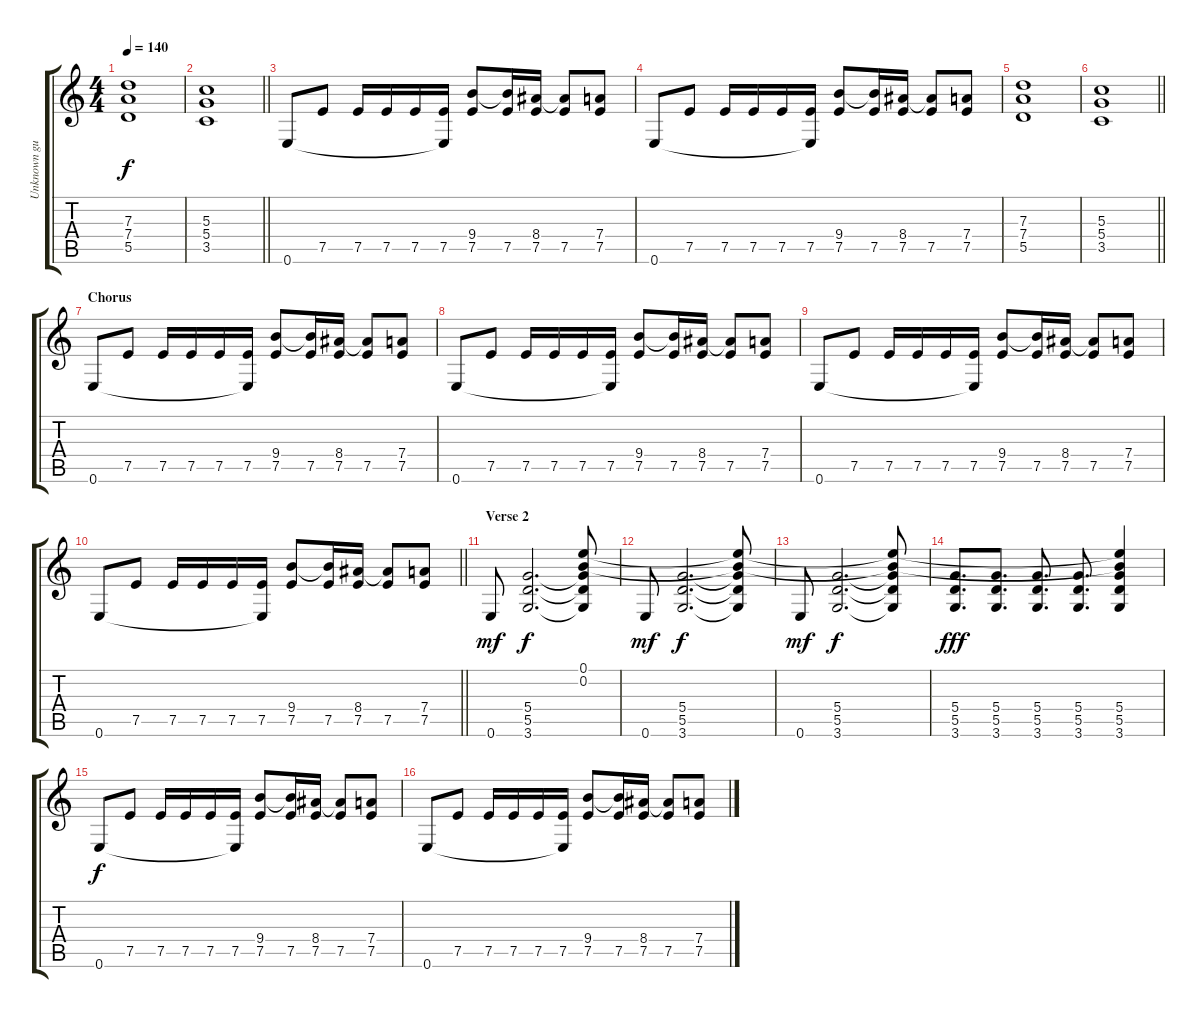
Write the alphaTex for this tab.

\track ("Unknown guy (guitar)" "Unknown gu") {instrument overdrivenguitar}
\staff {score tabs}
\tuning (E4 B3 G3 D3 A2 E2) {hide}
\ts (4 4)
\tempo 140
\clef g2
\ks c
(7.3 7.4 5.5).1{dy f} |
\barLineRight lightlight
(5.3 5.4 3.5).1 |
0.6.8 7.5.8 7.5.16 7.5.16 7.5.16 (7.5 0.6{t}).16 (9.4 7.5).8 (9.4{t} 7.5).16 (8.4 7.5).16 (8.4{t} 7.5).8 (7.4 7.5).8 |
0.6.8 7.5.8 7.5.16 7.5.16 7.5.16 (7.5 0.6{t}).16 (9.4 7.5).8 (9.4{t} 7.5).16 (8.4 7.5).16 (8.4{t} 7.5).8 (7.4 7.5).8 |
(7.3 7.4 5.5).1 |
\barLineRight lightlight
(5.3 5.4 3.5).1 |
\section ("" "Chorus")
0.6.8 7.5.8 7.5.16 7.5.16 7.5.16 (7.5 0.6{t}).16 (9.4 7.5).8 (9.4{t} 7.5).16 (8.4 7.5).16 (8.4{t} 7.5).8 (7.4 7.5).8 |
0.6.8 7.5.8 7.5.16 7.5.16 7.5.16 (7.5 0.6{t}).16 (9.4 7.5).8 (9.4{t} 7.5).16 (8.4 7.5).16 (8.4{t} 7.5).8 (7.4 7.5).8 |
0.6.8 7.5.8 7.5.16 7.5.16 7.5.16 (7.5 0.6{t}).16 (9.4 7.5).8 (9.4{t} 7.5).16 (8.4 7.5).16 (8.4{t} 7.5).8 (7.4 7.5).8 |
\barLineRight lightlight
0.6.8 7.5.8 7.5.16 7.5.16 7.5.16 (7.5 0.6{t}).16 (9.4 7.5).8 (9.4{t} 7.5).16 (8.4 7.5).16 (8.4{t} 7.5).8 (7.4 7.5).8 |
\section ("" "Verse 2")
0.6.8{dy mf} (5.4 5.5 3.6).2{d dy f} (0.1 0.2 5.4{t} 5.5{t} 3.6{t}).8 |
0.6.8{dy mf} (5.4 5.5 3.6).2{d dy f} (0.1{t} 0.2{t} 5.4{t} 5.5{t} 3.6{t}).8 |
0.6.8{dy mf} (5.4 5.5 3.6).2{d dy f} (0.1{t} 0.2{t} 5.4{t} 5.5{t} 3.6{t}).8 |
(5.4 5.5 3.6).8{d dy fff} (5.4 5.5 3.6).8{d} (5.4 5.5 3.6).8{d} (5.4 5.5 3.6).8{d} (0.1{t} 0.2{t} 5.4 5.5 3.6).4 |
0.6.8{dy f} 7.5.8 7.5.16 7.5.16 7.5.16 (7.5 0.6{t}).16 (9.4 7.5).8 (9.4{t} 7.5).16 (8.4 7.5).16 (8.4{t} 7.5).8 (7.4 7.5).8 |
0.6.8 7.5.8 7.5.16 7.5.16 7.5.16 (7.5 0.6{t}).16 (9.4 7.5).8 (9.4{t} 7.5).16 (8.4 7.5).16 (8.4{t} 7.5).8 (7.4 7.5).8
